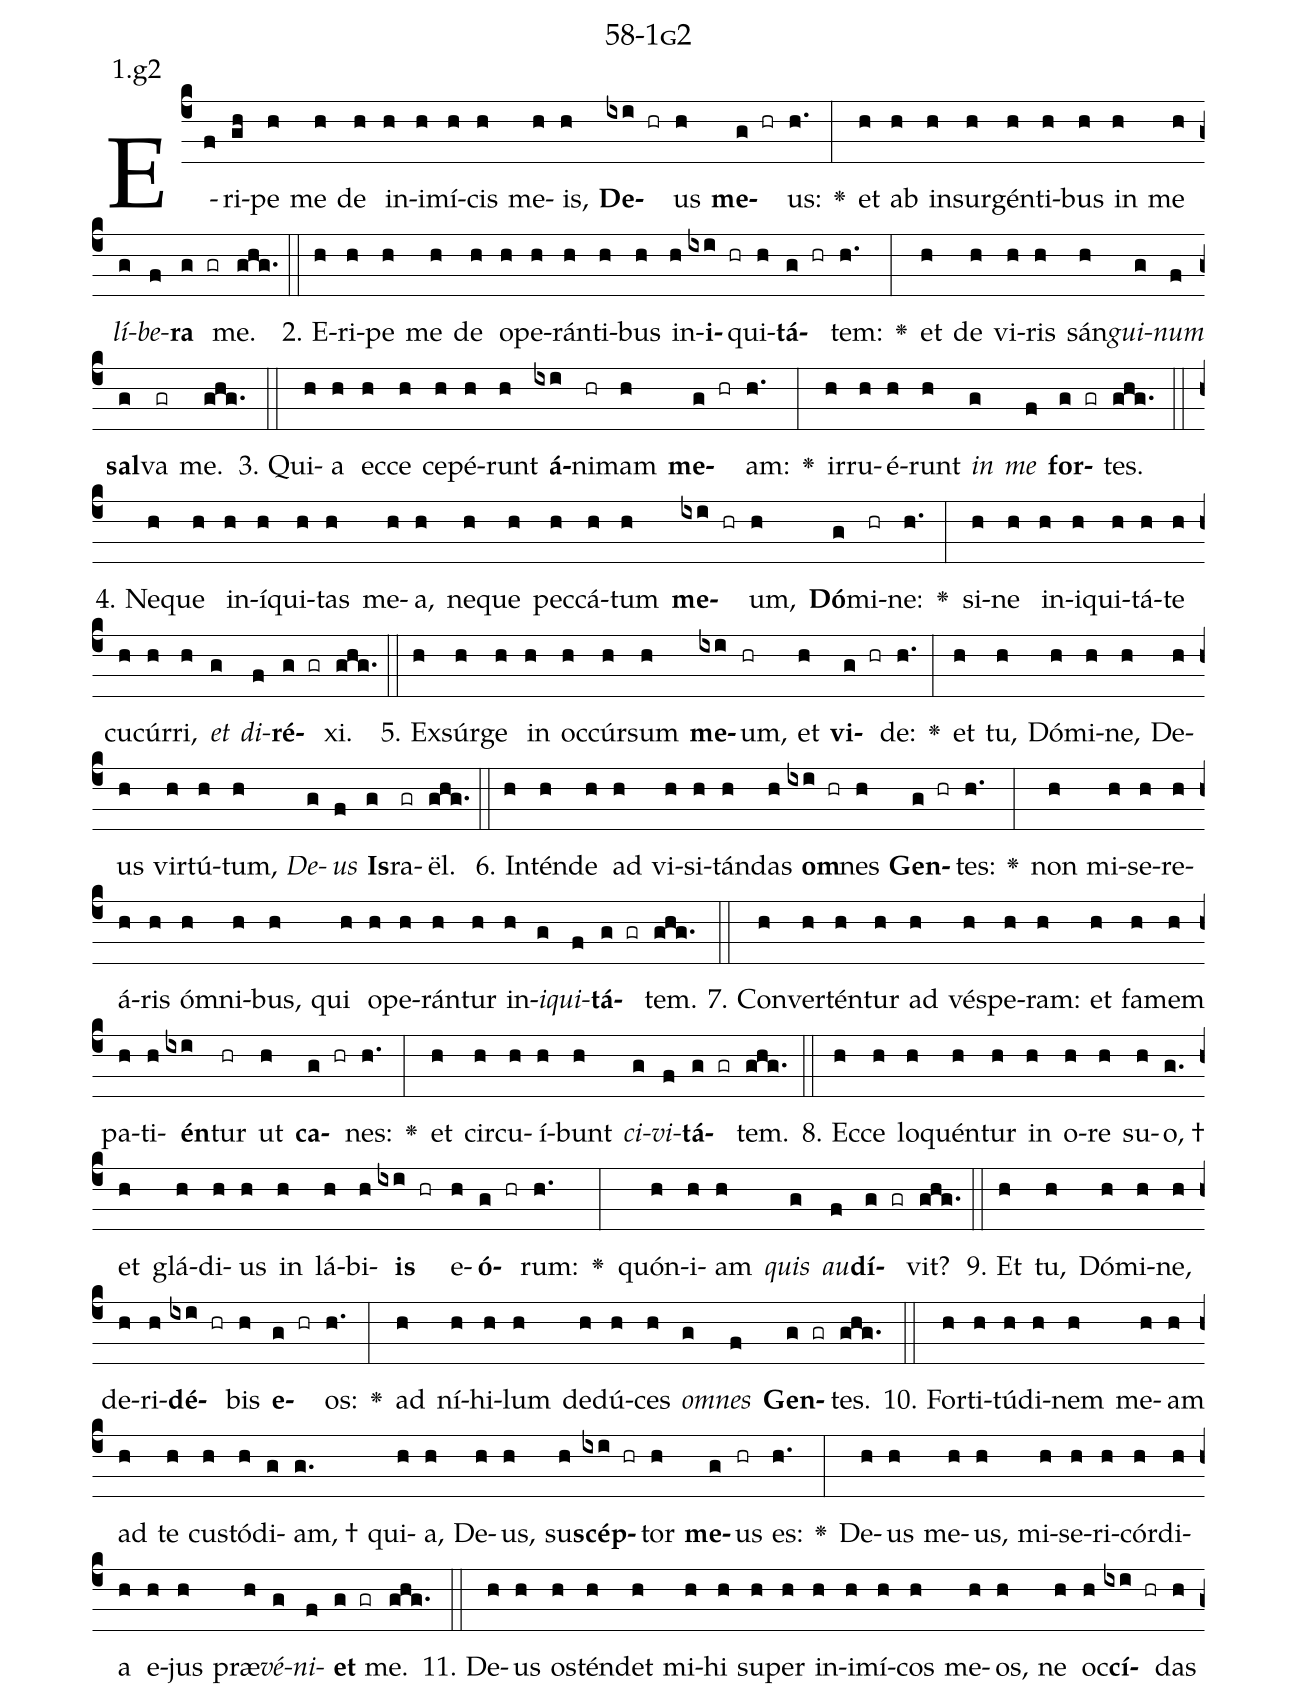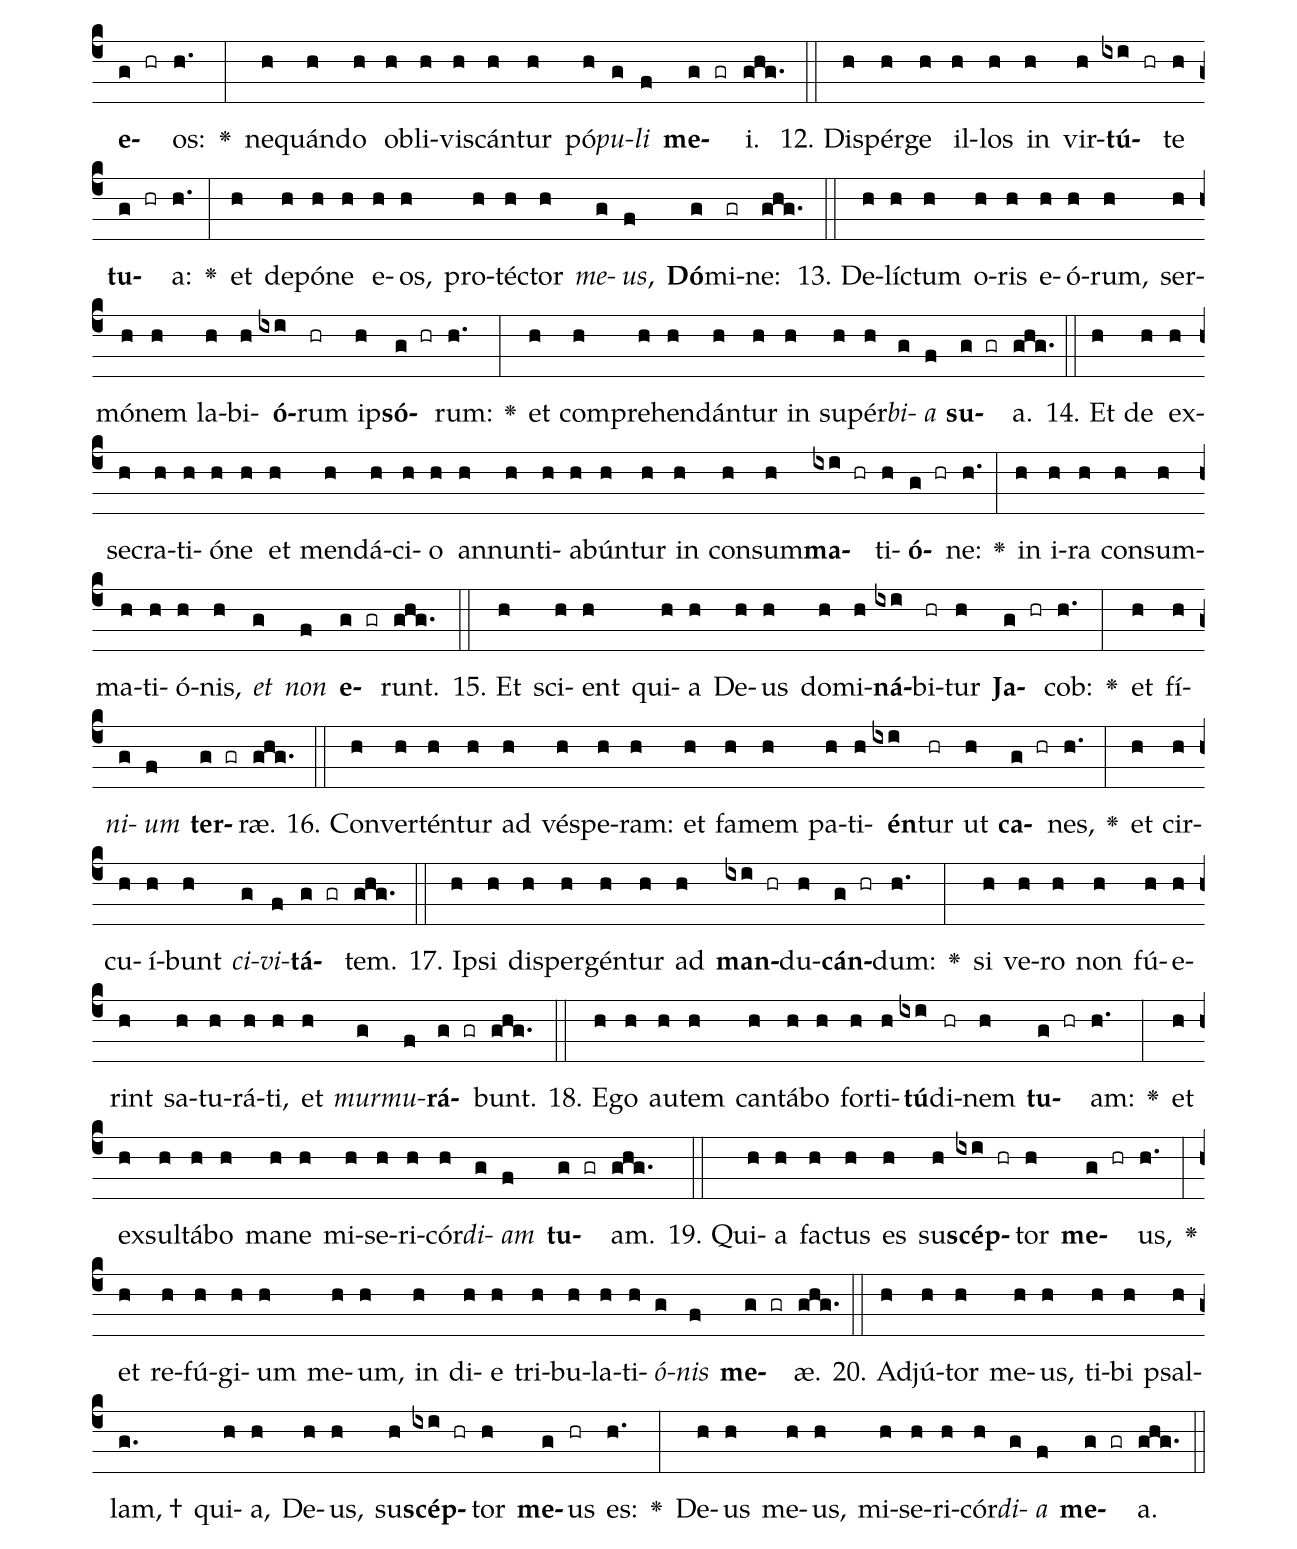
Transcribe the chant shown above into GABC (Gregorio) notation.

name: 58-1g2;
annotation: 1.g2;
%%
(c4)E(f)ri(gh)pe(h) me(h) de(h) in(h)i(h)mí(h)cis(h) me(h)is,(h) <b>De</b>(ixi hr)us(h) <b>me</b>(g hr)us:(h.) <v>\greheightstar</v>(:) et(h) ab(h) in(h)sur(h)gén(h)ti(h)bus(h) in(h) me(h) <i>lí</i>(g)<i>be</i>(f)<b>ra</b>(g gr) me.(ghg.) (::)
2. E(h)ri(h)pe(h) me(h) de(h) o(h)pe(h)rán(h)ti(h)bus(h) in(h)<b>i</b>(ixi hr)qui(h)<b>tá</b>(g hr)tem:(h.) <v>\greheightstar</v>(:) et(h) de(h) vi(h)ris(h) sán(h)<i>gui</i>(g)<i>num</i>(f) <b>sal</b>(g)va(gr) me.(ghg.) (::)
3. Qui(h)a(h) ec(h)ce(h) ce(h)pé(h)runt(h) <b>á</b>(ixi)ni(hr)mam(h) <b>me</b>(g hr)am:(h.) <v>\greheightstar</v>(:) ir(h)ru(h)é(h)runt(h) <i>in</i>(g) <i>me</i>(f) <b>for</b>(g gr)tes.(ghg.) (::)
4. Ne(h)que(h) in(h)í(h)qui(h)tas(h) me(h)a,(h) ne(h)que(h) pec(h)cá(h)tum(h) <b>me</b>(ixi hr)um,(h) <b>Dó</b>(g)mi(hr)ne:(h.) <v>\greheightstar</v>(:) si(h)ne(h) in(h)i(h)qui(h)tá(h)te(h) cu(h)cúr(h)ri,(h) <i>et</i>(g) <i>di</i>(f)<b>ré</b>(g gr)xi.(ghg.) (::)
5. Ex(h)súr(h)ge(h) in(h) oc(h)cúr(h)sum(h) <b>me</b>(ixi)um,(hr) et(h) <b>vi</b>(g hr)de:(h.) <v>\greheightstar</v>(:) et(h) tu,(h) Dó(h)mi(h)ne,(h) De(h)us(h) vir(h)tú(h)tum,(h) <i>De</i>(g)<i>us</i>(f) <b>Is</b>(g)ra(gr)ël.(ghg.) (::)
6. In(h)tén(h)de(h) ad(h) vi(h)si(h)tán(h)das(h) <b>om</b>(ixi hr)nes(h) <b>Gen</b>(g hr)tes:(h.) <v>\greheightstar</v>(:) non(h) mi(h)se(h)re(h)á(h)ris(h) óm(h)ni(h)bus,(h) qui(h) o(h)pe(h)rán(h)tur(h) in(h)<i>i</i>(g)<i>qui</i>(f)<b>tá</b>(g gr)tem.(ghg.) (::)
7. Con(h)ver(h)tén(h)tur(h) ad(h) vés(h)pe(h)ram:(h) et(h) fa(h)mem(h) pa(h)ti(h)<b>én</b>(ixi)tur(hr) ut(h) <b>ca</b>(g hr)nes:(h.) <v>\greheightstar</v>(:) et(h) cir(h)cu(h)í(h)bunt(h) <i>ci</i>(g)<i>vi</i>(f)<b>tá</b>(g gr)tem.(ghg.) (::)
8. Ec(h)ce(h) lo(h)quén(h)tur(h) in(h) o(h)re(h) su(h)o, †(g.) et(h) glá(h)di(h)us(h) in(h) lá(h)bi(h)<b>is</b>(ixi hr) e(h)<b>ó</b>(g hr)rum:(h.) <v>\greheightstar</v>(:) quón(h)i(h)am(h) <i>quis</i>(g) <i>au</i>(f)<b>dí</b>(g gr)vit?(ghg.) (::)
9. Et(h) tu,(h) Dó(h)mi(h)ne,(h) de(h)ri(h)<b>dé</b>(ixi hr)bis(h) <b>e</b>(g hr)os:(h.) <v>\greheightstar</v>(:) ad(h) ní(h)hi(h)lum(h) de(h)dú(h)ces(h) <i>om</i>(g)<i>nes</i>(f) <b>Gen</b>(g gr)tes.(ghg.) (::)
10. For(h)ti(h)tú(h)di(h)nem(h) me(h)am(h) ad(h) te(h) cus(h)tó(h)di(g)am, †(g.) qui(h)a,(h) De(h)us,(h) su(h)<b>scép</b>(ixi hr)tor(h) <b>me</b>(g)us(hr) es:(h.) <v>\greheightstar</v>(:) De(h)us(h) me(h)us,(h) mi(h)se(h)ri(h)cór(h)di(h)a(h) e(h)jus(h) præ(h)<i>vé</i>(g)<i>ni</i>(f)<b>et</b>(g gr) me.(ghg.) (::)
11. De(h)us(h) os(h)tén(h)det(h) mi(h)hi(h) su(h)per(h) in(h)i(h)mí(h)cos(h) me(h)os,(h) ne(h) oc(h)<b>cí</b>(ixi hr)das(h) <b>e</b>(g hr)os:(h.) <v>\greheightstar</v>(:) ne(h)quán(h)do(h) ob(h)li(h)vis(h)cán(h)tur(h) pó(h)<i>pu</i>(g)<i>li</i>(f) <b>me</b>(g gr)i.(ghg.) (::)
12. Di(h)spér(h)ge(h) il(h)los(h) in(h) vir(h)<b>tú</b>(ixi hr)te(h) <b>tu</b>(g hr)a:(h.) <v>\greheightstar</v>(:) et(h) de(h)pó(h)ne(h) e(h)os,(h) pro(h)téc(h)tor(h) <i>me</i>(g)<i>us</i>,(f) <b>Dó</b>(g)mi(gr)ne:(ghg.) (::)
13. De(h)líc(h)tum(h) o(h)ris(h) e(h)ó(h)rum,(h) ser(h)mó(h)nem(h) la(h)bi(h)<b>ó</b>(ixi)rum(hr) ip(h)<b>só</b>(g hr)rum:(h.) <v>\greheightstar</v>(:) et(h) com(h)pre(h)hen(h)dán(h)tur(h) in(h) su(h)pér(h)<i>bi</i>(g)<i>a</i>(f) <b>su</b>(g gr)a.(ghg.) (::)
14. Et(h) de(h) ex(h)se(h)cra(h)ti(h)ó(h)ne(h) et(h) men(h)dá(h)ci(h)o(h) an(h)nun(h)ti(h)a(h)bún(h)tur(h) in(h) con(h)sum(h)<b>ma</b>(ixi hr)ti(h)<b>ó</b>(g hr)ne:(h.) <v>\greheightstar</v>(:) in(h) i(h)ra(h) con(h)sum(h)ma(h)ti(h)ó(h)nis,(h) <i>et</i>(g) <i>non</i>(f) <b>e</b>(g gr)runt.(ghg.) (::)
15. Et(h) sci(h)ent(h) qui(h)a(h) De(h)us(h) do(h)mi(h)<b>ná</b>(ixi)bi(hr)tur(h) <b>Ja</b>(g hr)cob:(h.) <v>\greheightstar</v>(:) et(h) fí(h)<i>ni</i>(g)<i>um</i>(f) <b>ter</b>(g gr)ræ.(ghg.) (::)
16. Con(h)ver(h)tén(h)tur(h) ad(h) vés(h)pe(h)ram:(h) et(h) fa(h)mem(h) pa(h)ti(h)<b>én</b>(ixi)tur(hr) ut(h) <b>ca</b>(g hr)nes,(h.) <v>\greheightstar</v>(:) et(h) cir(h)cu(h)í(h)bunt(h) <i>ci</i>(g)<i>vi</i>(f)<b>tá</b>(g gr)tem.(ghg.) (::)
17. Ip(h)si(h) di(h)sper(h)gén(h)tur(h) ad(h) <b>man</b>(ixi hr)du(h)<b>cán</b>(g hr)dum:(h.) <v>\greheightstar</v>(:) si(h) ve(h)ro(h) non(h) fú(h)e(h)rint(h) sa(h)tu(h)rá(h)ti,(h) et(h) <i>mur</i>(g)<i>mu</i>(f)<b>rá</b>(g gr)bunt.(ghg.) (::)
18. E(h)go(h) au(h)tem(h) can(h)tá(h)bo(h) for(h)ti(h)<b>tú</b>(ixi)di(hr)nem(h) <b>tu</b>(g hr)am:(h.) <v>\greheightstar</v>(:) et(h) ex(h)sul(h)tá(h)bo(h) ma(h)ne(h) mi(h)se(h)ri(h)cór(h)<i>di</i>(g)<i>am</i>(f) <b>tu</b>(g gr)am.(ghg.) (::)
19. Qui(h)a(h) fac(h)tus(h) es(h) su(h)<b>scép</b>(ixi hr)tor(h) <b>me</b>(g hr)us,(h.) <v>\greheightstar</v>(:) et(h) re(h)fú(h)gi(h)um(h) me(h)um,(h) in(h) di(h)e(h) tri(h)bu(h)la(h)ti(h)<i>ó</i>(g)<i>nis</i>(f) <b>me</b>(g gr)æ.(ghg.) (::)
20. Ad(h)jú(h)tor(h) me(h)us,(h) ti(h)bi(h) psal(h)lam, †(g.) qui(h)a,(h) De(h)us,(h) su(h)<b>scép</b>(ixi hr)tor(h) <b>me</b>(g)us(hr) es:(h.) <v>\greheightstar</v>(:) De(h)us(h) me(h)us,(h) mi(h)se(h)ri(h)cór(h)<i>di</i>(g)<i>a</i>(f) <b>me</b>(g gr)a.(ghg.) (::)
